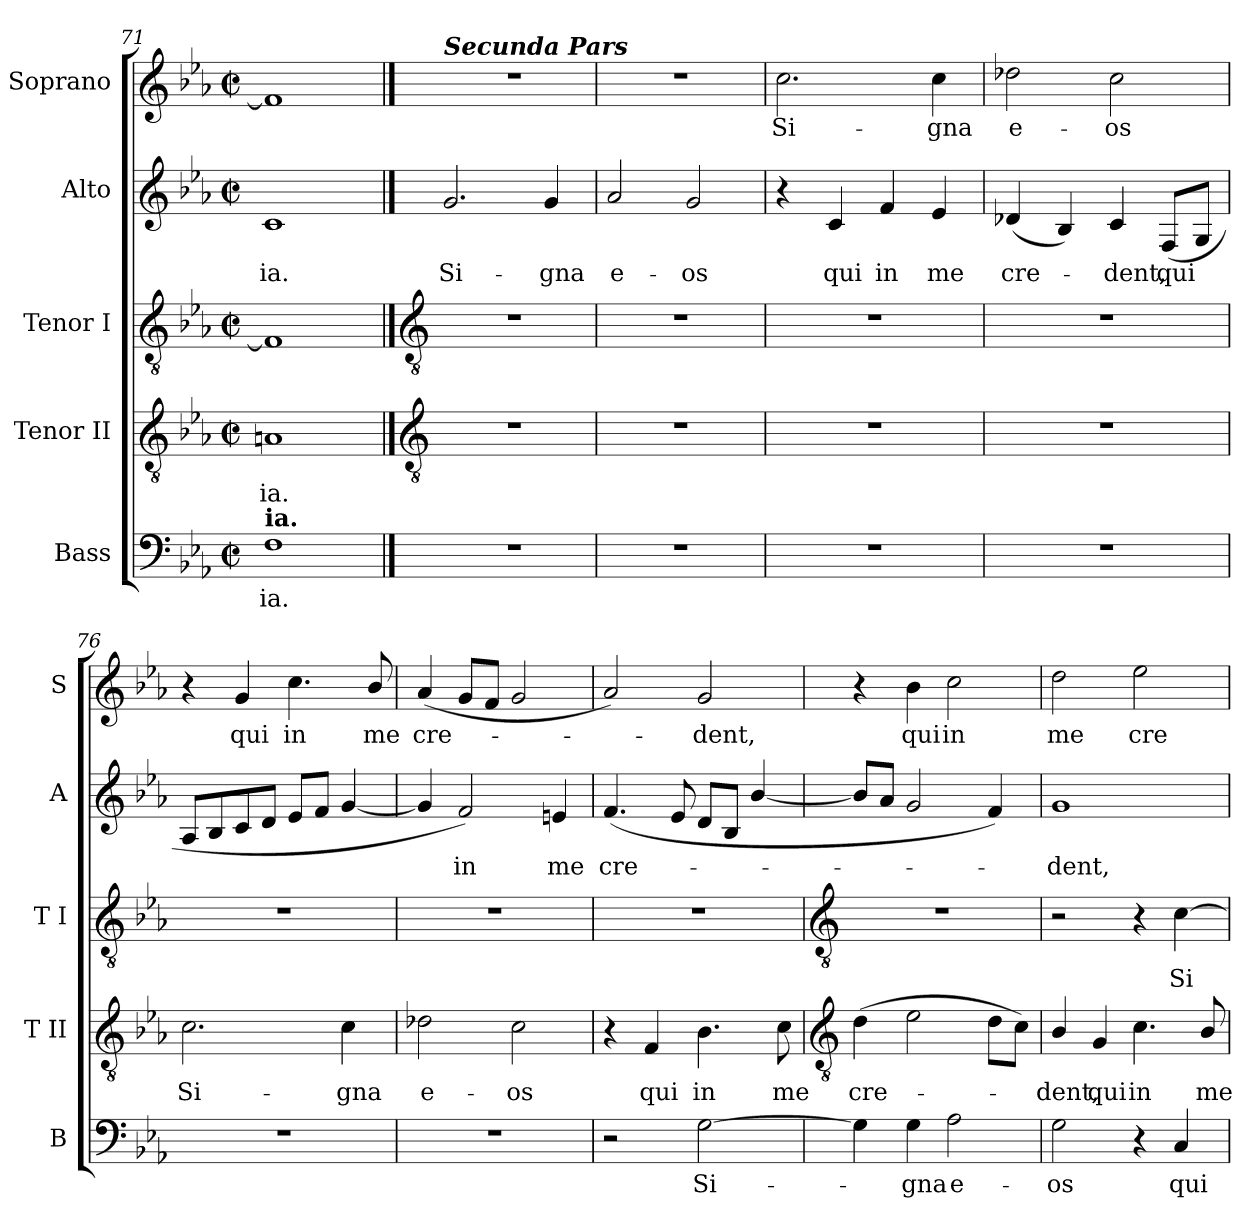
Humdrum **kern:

**kern	**text	**kern	**text	**kern	**text	**kern	**text	**kern	**text
*part5	*part5	*part4	*part4	*part3	*part3	*part2	*part2	*part1	*part1
*staff5	*staff5	*staff4	*staff4	*staff3	*staff3	*staff2	*staff2	*staff1	*staff1
*I"Bass	*	*I"Tenor II	*	*I"Tenor I	*	*I"Alto	*	*I"Soprano	*
*I'B	*	*I'T II	*	*I'T I	*	*I'A	*	*I'S	*
*clefF4	*	*clefGv2	*	*clefGv2	*	*clefG2	*	*clefG2	*
*k[b-e-a-]	*	*k[b-e-a-]	*	*k[b-e-a-]	*	*k[b-e-a-]	*	*k[b-e-a-]	*
*E-:	*	*E-:	*	*E-:	*	*E-:	*	*E-:	*
*M2/2	*	*M2/2	*	*M2/2	*	*M2/2	*	*M2/2	*
*met(c|)	*	*met(c|)	*	*met(c|)	*	*met(c|)	*	*met(c|)	*
=71	=71	=71	=71	=71	=71	=71	=71	=71	=71
!LO:TX:a:B:t=ia.	!	!	!	!	!	!	!	!	!
!	!LO:LY:b	!	!LO:LY:b	!	!	!	!LO:LY:b	!	!
1F	ia.	1An	ia.	1F]	.	1c	ia.	1f]	.
!!LO:LB:g=z
==72	==72	==72	==72	==72	==72	==72	==72	==72	==72
*	*	*clefGv2	*	*clefGv2	*	*	*	*	*
!	!	!	!	!	!	!	!	!LO:TX:a:Bi:t=Secunda Pars	!
!	!	!	!	!	!	!	!LO:LY:b	!	!
1r	.	1r	.	1r	.	2.g	Si-	1r	.
!	!	!	!	!	!	!	!LO:LY:b	!	!
.	.	.	.	.	.	4g	-gna	.	.
=73	=73	=73	=73	=73	=73	=73	=73	=73	=73
!	!	!	!	!	!	!	!LO:LY:b	!	!
1r	.	1r	.	1r	.	2a-	e-	1r	.
!	!	!	!	!	!	!	!LO:LY:b	!	!
.	.	.	.	.	.	2g	-os	.	.
=74	=74	=74	=74	=74	=74	=74	=74	=74	=74
!	!	!	!	!	!	!	!	!	!LO:LY:b
1r	.	1r	.	1r	.	4r	.	2.cc	Si-
!	!	!	!	!	!	!	!LO:LY:b	!	!
.	.	.	.	.	.	4c	qui	.	.
!	!	!	!	!	!	!	!LO:LY:b	!	!
.	.	.	.	.	.	4f	in	.	.
!	!	!	!	!	!	!	!LO:LY:b	!	!LO:LY:b
.	.	.	.	.	.	4e-	me	4cc	-gna
=75	=75	=75	=75	=75	=75	=75	=75	=75	=75
!	!	!	!	!	!	!	!LO:LY:b	!	!LO:LY:b
1r	.	1r	.	1r	.	(<4d-X	cre-	2dd-X	e-
.	.	.	.	.	.	4B-)	.	.	.
!	!	!	!	!	!	!	!LO:LY:b	!	!LO:LY:b
.	.	.	.	.	.	4c	dent,	2cc	-os
!	!	!	!	!	!	!	!LO:LY:b	!	!
.	.	.	.	.	.	(<8FL	qui	.	.
.	.	.	.	.	.	8GJ	.	.	.
=76	=76	=76	=76	=76	=76	=76	=76	=76	=76
!	!	!	!LO:LY:b	!	!	!	!	!	!
1r	.	2.c	Si-	1r	.	8A-L	.	4r	.
.	.	.	.	.	.	8B-	.	.	.
!	!	!	!	!	!	!	!	!	!LO:LY:b
.	.	.	.	.	.	8c	.	4g	qui
.	.	.	.	.	.	8dJ	.	.	.
!	!	!	!	!	!	!	!	!	!LO:LY:b
.	.	.	.	.	.	8e-L	.	4.cc	in
.	.	.	.	.	.	8fJ	.	.	.
!	!	!	!LO:LY:b	!	!	!	!	!	!
.	.	4c	-gna	.	.	[4g	.	.	.
!	!	!	!	!	!	!	!	!	!LO:LY:b
.	.	.	.	.	.	.	.	8b-/	me
=77	=77	=77	=77	=77	=77	=77	=77	=77	=77
!	!	!	!LO:LY:b	!	!	!	!	!	!LO:LY:b
1r	.	2d-X	e-	1r	.	4g]	.	(<4a-	cre-
!	!	!	!	!	!	!	!LO:LY:b	!	!
.	.	.	.	.	.	2f)	in	8gL	.
.	.	.	.	.	.	.	.	8fJ	.
!	!	!	!LO:LY:b	!	!	!	!	!	!
.	.	2c	-os	.	.	.	.	2g	.
!	!	!	!	!	!	!	!LO:LY:b	!	!
.	.	.	.	.	.	4en	me	.	.
=78	=78	=78	=78	=78	=78	=78	=78	=78	=78
!	!	!	!	!	!	!	!LO:LY:b	!	!
2r	.	4r	.	1r	.	(<4.f	cre-	2a-)	.
!	!	!	!LO:LY:b	!	!	!	!	!	!
.	.	4F	qui	.	.	.	.	.	.
.	.	.	.	.	.	8e-	.	.	.
!	!LO:LY:b	!	!LO:LY:b	!	!	!	!	!	!LO:LY:b
[2G	Si-	4.B-	in	.	.	8dL	.	2g	dent,
.	.	.	.	.	.	8B-J	.	.	.
.	.	.	.	.	.	[4b-/	.	.	.
!	!	!	!LO:LY:b	!	!	!	!	!	!
.	.	8c	me	.	.	.	.	.	.
!!LO:LB:g=z
=79	=79	=79	=79	=79	=79	=79	=79	=79	=79
*	*	*clefGv2	*	*clefGv2	*	*	*	*	*
!	!	!	!LO:LY:b	!	!	!	!	!	!
4G]	.	(>4d	cre-	1r	.	8b-L]	.	4r	.
.	.	.	.	.	.	8a-J	.	.	.
!	!LO:LY:b	!	!	!	!	!	!	!	!LO:LY:b
4G	gna	2e-	.	.	.	2g	.	4b-	qui
!	!LO:LY:b	!	!	!	!	!	!	!	!LO:LY:b
2A-	e-	.	.	.	.	.	.	2cc	in
.	.	8dL	.	.	.	4f)	.	.	.
.	.	8cJ)	.	.	.	.	.	.	.
=80	=80	=80	=80	=80	=80	=80	=80	=80	=80
!	!LO:LY:b	!	!LO:LY:b	!	!	!	!LO:LY:b	!	!LO:LY:b
2G	-os	4B-/	dent,	2r	.	1g	dent,	2dd	me
!	!	!	!LO:LY:b	!	!	!	!	!	!
.	.	4G	qui	.	.	.	.	.	.
!	!	!	!LO:LY:b	!	!	!	!	!	!LO:LY:b
4r	.	4.c	in	4r	.	.	.	2ee-	cre-
!	!LO:LY:b	!	!	!	!LO:LY:b	!	!	!	!
4C	qui	.	.	[4c	Si-	.	.	.	.
!	!	!	!LO:LY:b	!	!	!	!	!	!
.	.	8B-/	me	.	.	.	.	.	.
=	=	=	=	=	=	=	=	=	=
*-	*-	*-	*-	*-	*-	*-	*-	*-	*-
